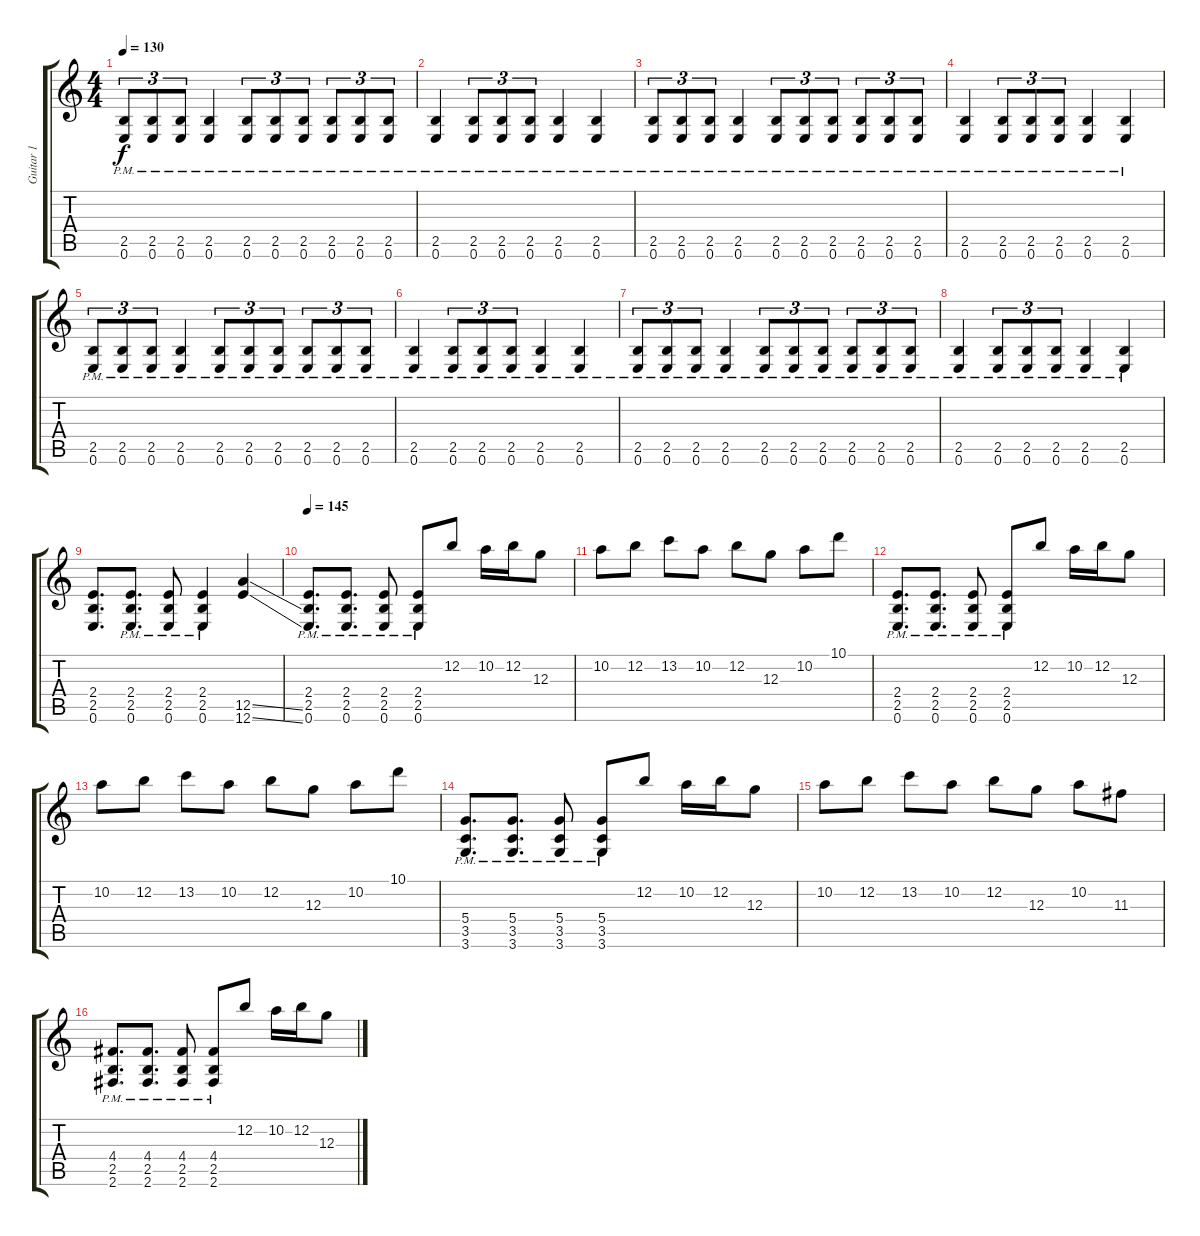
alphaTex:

\track ("Guitar 1" "Guitar 1") {instrument distortionguitar}
\staff {score tabs}
\tuning (E4 B3 G3 D3 A2 E2) {hide}
\ts (4 4)
\tempo 130
\clef g2
\ks c
(2.5{pm} 0.6{pm}).8{tu (3 2) dy f} (2.5{pm} 0.6{pm}).8{tu (3 2)} (2.5{pm} 0.6{pm}).8{tu (3 2)} (2.5{pm} 0.6{pm}).4 (2.5{pm} 0.6{pm}).8{tu (3 2)} (2.5{pm} 0.6{pm}).8{tu (3 2)} (2.5{pm} 0.6{pm}).8{tu (3 2)} (2.5{pm} 0.6{pm}).8{tu (3 2)} (2.5{pm} 0.6{pm}).8{tu (3 2)} (2.5{pm} 0.6{pm}).8{tu (3 2)} |
(2.5{pm} 0.6{pm}).4 (2.5{pm} 0.6{pm}).8{tu (3 2)} (2.5{pm} 0.6{pm}).8{tu (3 2)} (2.5{pm} 0.6{pm}).8{tu (3 2)} (2.5{pm} 0.6{pm}).4 (2.5{pm} 0.6{pm}).4 |
(2.5{pm} 0.6{pm}).8{tu (3 2)} (2.5{pm} 0.6{pm}).8{tu (3 2)} (2.5{pm} 0.6{pm}).8{tu (3 2)} (2.5{pm} 0.6{pm}).4 (2.5{pm} 0.6{pm}).8{tu (3 2)} (2.5{pm} 0.6{pm}).8{tu (3 2)} (2.5{pm} 0.6{pm}).8{tu (3 2)} (2.5{pm} 0.6{pm}).8{tu (3 2)} (2.5{pm} 0.6{pm}).8{tu (3 2)} (2.5{pm} 0.6{pm}).8{tu (3 2)} |
(2.5{pm} 0.6{pm}).4 (2.5{pm} 0.6{pm}).8{tu (3 2)} (2.5{pm} 0.6{pm}).8{tu (3 2)} (2.5{pm} 0.6{pm}).8{tu (3 2)} (2.5{pm} 0.6{pm}).4 (2.5{pm} 0.6{pm}).4 |
(2.5{pm} 0.6{pm}).8{tu (3 2)} (2.5{pm} 0.6{pm}).8{tu (3 2)} (2.5{pm} 0.6{pm}).8{tu (3 2)} (2.5{pm} 0.6{pm}).4 (2.5{pm} 0.6{pm}).8{tu (3 2)} (2.5{pm} 0.6{pm}).8{tu (3 2)} (2.5{pm} 0.6{pm}).8{tu (3 2)} (2.5{pm} 0.6{pm}).8{tu (3 2)} (2.5{pm} 0.6{pm}).8{tu (3 2)} (2.5{pm} 0.6{pm}).8{tu (3 2)} |
(2.5{pm} 0.6{pm}).4 (2.5{pm} 0.6{pm}).8{tu (3 2)} (2.5{pm} 0.6{pm}).8{tu (3 2)} (2.5{pm} 0.6{pm}).8{tu (3 2)} (2.5{pm} 0.6{pm}).4 (2.5{pm} 0.6{pm}).4 |
(2.5{pm} 0.6{pm}).8{tu (3 2)} (2.5{pm} 0.6{pm}).8{tu (3 2)} (2.5{pm} 0.6{pm}).8{tu (3 2)} (2.5{pm} 0.6{pm}).4 (2.5{pm} 0.6{pm}).8{tu (3 2)} (2.5{pm} 0.6{pm}).8{tu (3 2)} (2.5{pm} 0.6{pm}).8{tu (3 2)} (2.5{pm} 0.6{pm}).8{tu (3 2)} (2.5{pm} 0.6{pm}).8{tu (3 2)} (2.5{pm} 0.6{pm}).8{tu (3 2)} |
(2.5{pm} 0.6{pm}).4 (2.5{pm} 0.6{pm}).8{tu (3 2)} (2.5{pm} 0.6{pm}).8{tu (3 2)} (2.5{pm} 0.6{pm}).8{tu (3 2)} (2.5{pm} 0.6{pm}).4 (2.5{pm} 0.6{pm}).4 |
(2.4 2.5 0.6).8{d} (2.4{pm} 2.5{pm} 0.6{pm}).8{d} (2.4{pm} 2.5{pm} 0.6{pm}).8 (2.4{pm} 2.5{pm} 0.6{pm}).4 (12.5{ss} 12.6{ss}).4 |
\tempo 145
(2.4{pm} 2.5{pm} 0.6{pm}).8{d} (2.4{pm} 2.5{pm} 0.6{pm}).8{d} (2.4{pm} 2.5{pm} 0.6{pm}).8 (2.4{pm} 2.5{pm} 0.6{pm}).8 12.2.8 10.2.16 12.2.16 12.3.8 |
10.2.8 12.2.8 13.2.8 10.2.8 12.2.8 12.3.8 10.2.8 10.1.8 |
(2.4{pm} 2.5{pm} 0.6{pm}).8{d} (2.4{pm} 2.5{pm} 0.6{pm}).8{d} (2.4{pm} 2.5{pm} 0.6{pm}).8 (2.4{pm} 2.5{pm} 0.6{pm}).8 12.2.8 10.2.16 12.2.16 12.3.8 |
10.2.8 12.2.8 13.2.8 10.2.8 12.2.8 12.3.8 10.2.8 10.1.8 |
(5.4{pm} 3.5{pm} 3.6{pm}).8{d} (5.4{pm} 3.5{pm} 3.6{pm}).8{d} (5.4{pm} 3.5{pm} 3.6{pm}).8 (5.4{pm} 3.5{pm} 3.6{pm}).8 12.2.8 10.2.16 12.2.16 12.3.8 |
10.2.8 12.2.8 13.2.8 10.2.8 12.2.8 12.3.8 10.2.8 11.3.8 |
(4.4{pm} 2.5{pm} 2.6{pm}).8{d} (4.4{pm} 2.5{pm} 2.6{pm}).8{d} (4.4{pm} 2.5{pm} 2.6{pm}).8 (4.4{pm} 2.5{pm} 2.6{pm}).8 12.2.8 10.2.16 12.2.16 12.3.8
